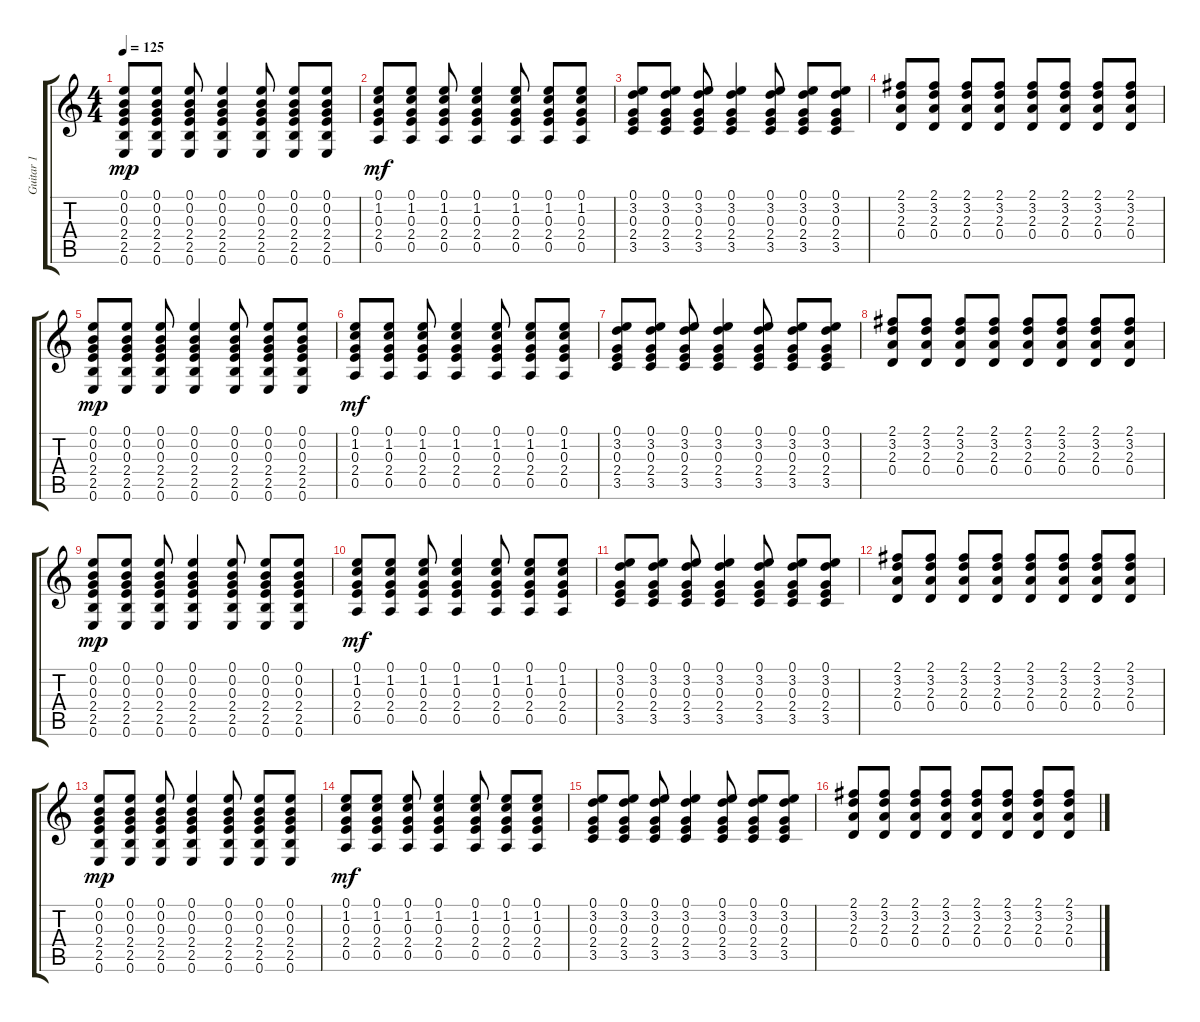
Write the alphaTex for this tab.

\track ("Guitar 1" "Guitar 1") {instrument acousticguitarsteel}
\staff {score tabs}
\tuning (E4 B3 G3 D3 A2 E2) {hide}
\ts (4 4)
\tempo 125
\clef g2
\ks c
(0.1 0.2 0.3 2.4 2.5 0.6).8{dy mp instrument acousticguitarsteel} (0.1 0.2 0.3 2.4 2.5 0.6).8 (0.1 0.2 0.3 2.4 2.5 0.6).8 (0.1 0.2 0.3 2.4 2.5 0.6).4 (0.1 0.2 0.3 2.4 2.5 0.6).8 (0.1 0.2 0.3 2.4 2.5 0.6).8 (0.1 0.2 0.3 2.4 2.5 0.6).8 |
(0.1 1.2 0.3 2.4 0.5).8{dy mf} (0.1 1.2 0.3 2.4 0.5).8 (0.1 1.2 0.3 2.4 0.5).8 (0.1 1.2 0.3 2.4 0.5).4 (0.1 1.2 0.3 2.4 0.5).8 (0.1 1.2 0.3 2.4 0.5).8 (0.1 1.2 0.3 2.4 0.5).8 |
(0.1 3.2 0.3 2.4 3.5).8 (0.1 3.2 0.3 2.4 3.5).8 (0.1 3.2 0.3 2.4 3.5).8 (0.1 3.2 0.3 2.4 3.5).4 (0.1 3.2 0.3 2.4 3.5).8 (0.1 3.2 0.3 2.4 3.5).8 (0.1 3.2 0.3 2.4 3.5).8 |
(2.1 3.2 2.3 0.4).8 (2.1 3.2 2.3 0.4).8 (2.1 3.2 2.3 0.4).8 (2.1 3.2 2.3 0.4).8 (2.1 3.2 2.3 0.4).8 (2.1 3.2 2.3 0.4).8 (2.1 3.2 2.3 0.4).8 (2.1 3.2 2.3 0.4).8 |
(0.1 0.2 0.3 2.4 2.5 0.6).8{dy mp} (0.1 0.2 0.3 2.4 2.5 0.6).8 (0.1 0.2 0.3 2.4 2.5 0.6).8 (0.1 0.2 0.3 2.4 2.5 0.6).4 (0.1 0.2 0.3 2.4 2.5 0.6).8 (0.1 0.2 0.3 2.4 2.5 0.6).8 (0.1 0.2 0.3 2.4 2.5 0.6).8 |
(0.1 1.2 0.3 2.4 0.5).8{dy mf} (0.1 1.2 0.3 2.4 0.5).8 (0.1 1.2 0.3 2.4 0.5).8 (0.1 1.2 0.3 2.4 0.5).4 (0.1 1.2 0.3 2.4 0.5).8 (0.1 1.2 0.3 2.4 0.5).8 (0.1 1.2 0.3 2.4 0.5).8 |
(0.1 3.2 0.3 2.4 3.5).8 (0.1 3.2 0.3 2.4 3.5).8 (0.1 3.2 0.3 2.4 3.5).8 (0.1 3.2 0.3 2.4 3.5).4 (0.1 3.2 0.3 2.4 3.5).8 (0.1 3.2 0.3 2.4 3.5).8 (0.1 3.2 0.3 2.4 3.5).8 |
(2.1 3.2 2.3 0.4).8 (2.1 3.2 2.3 0.4).8 (2.1 3.2 2.3 0.4).8 (2.1 3.2 2.3 0.4).8 (2.1 3.2 2.3 0.4).8 (2.1 3.2 2.3 0.4).8 (2.1 3.2 2.3 0.4).8 (2.1 3.2 2.3 0.4).8 |
(0.1 0.2 0.3 2.4 2.5 0.6).8{dy mp} (0.1 0.2 0.3 2.4 2.5 0.6).8 (0.1 0.2 0.3 2.4 2.5 0.6).8 (0.1 0.2 0.3 2.4 2.5 0.6).4 (0.1 0.2 0.3 2.4 2.5 0.6).8 (0.1 0.2 0.3 2.4 2.5 0.6).8 (0.1 0.2 0.3 2.4 2.5 0.6).8 |
(0.1 1.2 0.3 2.4 0.5).8{dy mf} (0.1 1.2 0.3 2.4 0.5).8 (0.1 1.2 0.3 2.4 0.5).8 (0.1 1.2 0.3 2.4 0.5).4 (0.1 1.2 0.3 2.4 0.5).8 (0.1 1.2 0.3 2.4 0.5).8 (0.1 1.2 0.3 2.4 0.5).8 |
(0.1 3.2 0.3 2.4 3.5).8 (0.1 3.2 0.3 2.4 3.5).8 (0.1 3.2 0.3 2.4 3.5).8 (0.1 3.2 0.3 2.4 3.5).4 (0.1 3.2 0.3 2.4 3.5).8 (0.1 3.2 0.3 2.4 3.5).8 (0.1 3.2 0.3 2.4 3.5).8 |
(2.1 3.2 2.3 0.4).8 (2.1 3.2 2.3 0.4).8 (2.1 3.2 2.3 0.4).8 (2.1 3.2 2.3 0.4).8 (2.1 3.2 2.3 0.4).8 (2.1 3.2 2.3 0.4).8 (2.1 3.2 2.3 0.4).8 (2.1 3.2 2.3 0.4).8 |
(0.1 0.2 0.3 2.4 2.5 0.6).8{dy mp} (0.1 0.2 0.3 2.4 2.5 0.6).8 (0.1 0.2 0.3 2.4 2.5 0.6).8 (0.1 0.2 0.3 2.4 2.5 0.6).4 (0.1 0.2 0.3 2.4 2.5 0.6).8 (0.1 0.2 0.3 2.4 2.5 0.6).8 (0.1 0.2 0.3 2.4 2.5 0.6).8 |
(0.1 1.2 0.3 2.4 0.5).8{dy mf} (0.1 1.2 0.3 2.4 0.5).8 (0.1 1.2 0.3 2.4 0.5).8 (0.1 1.2 0.3 2.4 0.5).4 (0.1 1.2 0.3 2.4 0.5).8 (0.1 1.2 0.3 2.4 0.5).8 (0.1 1.2 0.3 2.4 0.5).8 |
(0.1 3.2 0.3 2.4 3.5).8 (0.1 3.2 0.3 2.4 3.5).8 (0.1 3.2 0.3 2.4 3.5).8 (0.1 3.2 0.3 2.4 3.5).4 (0.1 3.2 0.3 2.4 3.5).8 (0.1 3.2 0.3 2.4 3.5).8 (0.1 3.2 0.3 2.4 3.5).8 |
(2.1 3.2 2.3 0.4).8 (2.1 3.2 2.3 0.4).8 (2.1 3.2 2.3 0.4).8 (2.1 3.2 2.3 0.4).8 (2.1 3.2 2.3 0.4).8 (2.1 3.2 2.3 0.4).8 (2.1 3.2 2.3 0.4).8 (2.1 3.2 2.3 0.4).8
